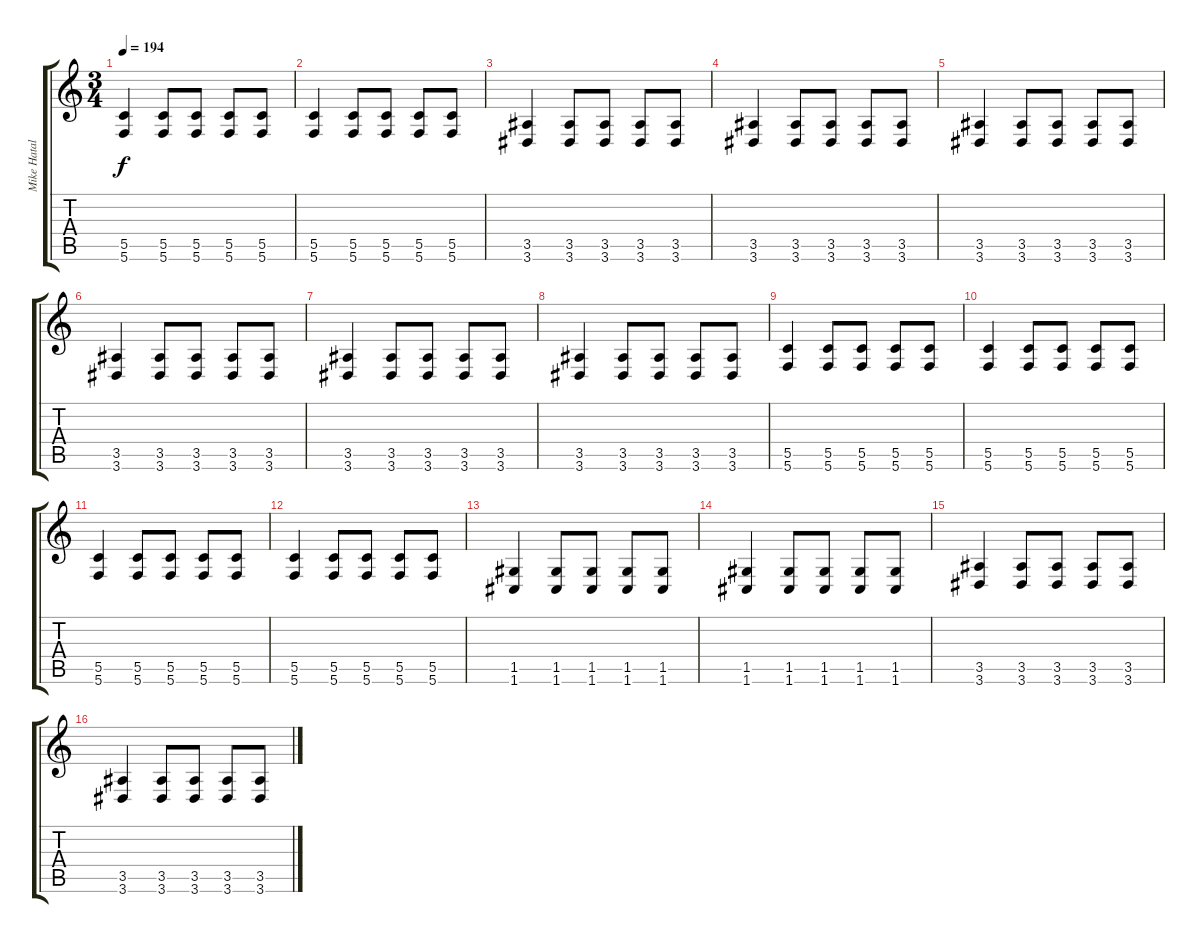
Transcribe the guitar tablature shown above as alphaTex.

\track ("Mike Hatalak" "Mike Hatal") {instrument distortionguitar}
\staff {score tabs}
\tuning (D4 A3 F3 C3 G2 C2) {hide}
\ts (3 4)
\tempo 194
\clef g2
\ks c
(5.5 5.6).4{dy f} (5.5 5.6).8 (5.5 5.6).8 (5.5 5.6).8 (5.5 5.6).8 |
(5.5 5.6).4 (5.5 5.6).8 (5.5 5.6).8 (5.5 5.6).8 (5.5 5.6).8 |
(3.5 3.6).4 (3.5 3.6).8 (3.5 3.6).8 (3.5 3.6).8 (3.5 3.6).8 |
(3.5 3.6).4 (3.5 3.6).8 (3.5 3.6).8 (3.5 3.6).8 (3.5 3.6).8 |
(3.5 3.6).4 (3.5 3.6).8 (3.5 3.6).8 (3.5 3.6).8 (3.5 3.6).8 |
(3.5 3.6).4 (3.5 3.6).8 (3.5 3.6).8 (3.5 3.6).8 (3.5 3.6).8 |
(3.5 3.6).4 (3.5 3.6).8 (3.5 3.6).8 (3.5 3.6).8 (3.5 3.6).8 |
(3.5 3.6).4 (3.5 3.6).8 (3.5 3.6).8 (3.5 3.6).8 (3.5 3.6).8 |
(5.5 5.6).4 (5.5 5.6).8 (5.5 5.6).8 (5.5 5.6).8 (5.5 5.6).8 |
(5.5 5.6).4 (5.5 5.6).8 (5.5 5.6).8 (5.5 5.6).8 (5.5 5.6).8 |
(5.5 5.6).4 (5.5 5.6).8 (5.5 5.6).8 (5.5 5.6).8 (5.5 5.6).8 |
(5.5 5.6).4 (5.5 5.6).8 (5.5 5.6).8 (5.5 5.6).8 (5.5 5.6).8 |
(1.5 1.6).4 (1.5 1.6).8 (1.5 1.6).8 (1.5 1.6).8 (1.5 1.6).8 |
(1.5 1.6).4 (1.5 1.6).8 (1.5 1.6).8 (1.5 1.6).8 (1.5 1.6).8 |
(3.5 3.6).4 (3.5 3.6).8 (3.5 3.6).8 (3.5 3.6).8 (3.5 3.6).8 |
(3.5 3.6).4 (3.5 3.6).8 (3.5 3.6).8 (3.5 3.6).8 (3.5 3.6).8
